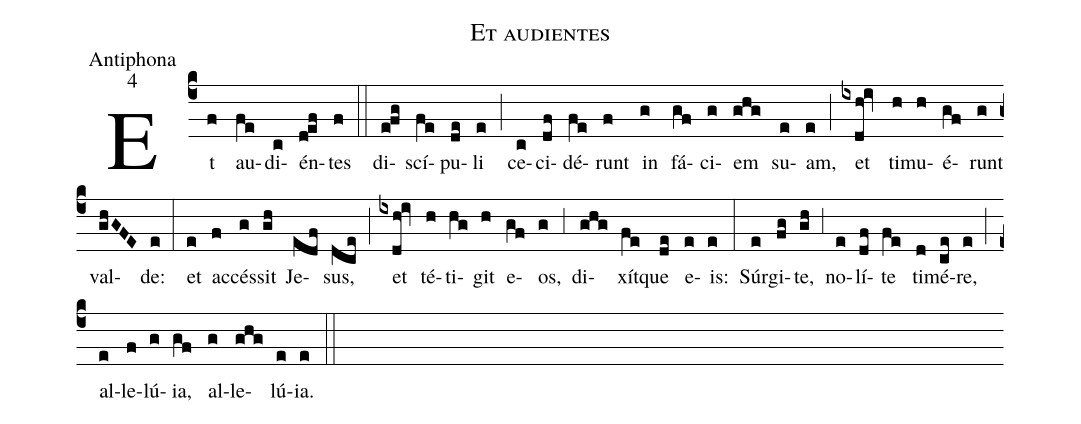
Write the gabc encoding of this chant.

name:Et audientes;
office-part:Antiphona;
mode:4;
%%
(c4) Et(f) au(fe)di(c)én(d!ef)tes(f) (::)
di(e!fg)scí(fe)pu(de)li(e) (;) ce(c)ci(df)dé(fe)runt(f) in(g) fá(gf)ci(g)em(ghg) su(e)am,(e) (;) et(ixdh!iv) ti(h)mu(h)é(gf)runt(g) val(ghGFE)de:(e) (:)
et(e) ac(f)cés(g)sit(gh) Je(edf)sus,(dce) (;) et(ixdh!iv) té(h)ti(hg)git(h) e(gf)os,(g) (,3) di(ghg)xít(fe)que(de) e(e)is:(e) (:)
Súr(e)gi(fg)te,(gh) (,3) no(e)lí(df)te(fe) ti(d)mé(ce)re,(e) (;) al(e)le(f)lú(g)ia,(gf) al(g)le(ghg)lú(e)ia.(e) (::)
